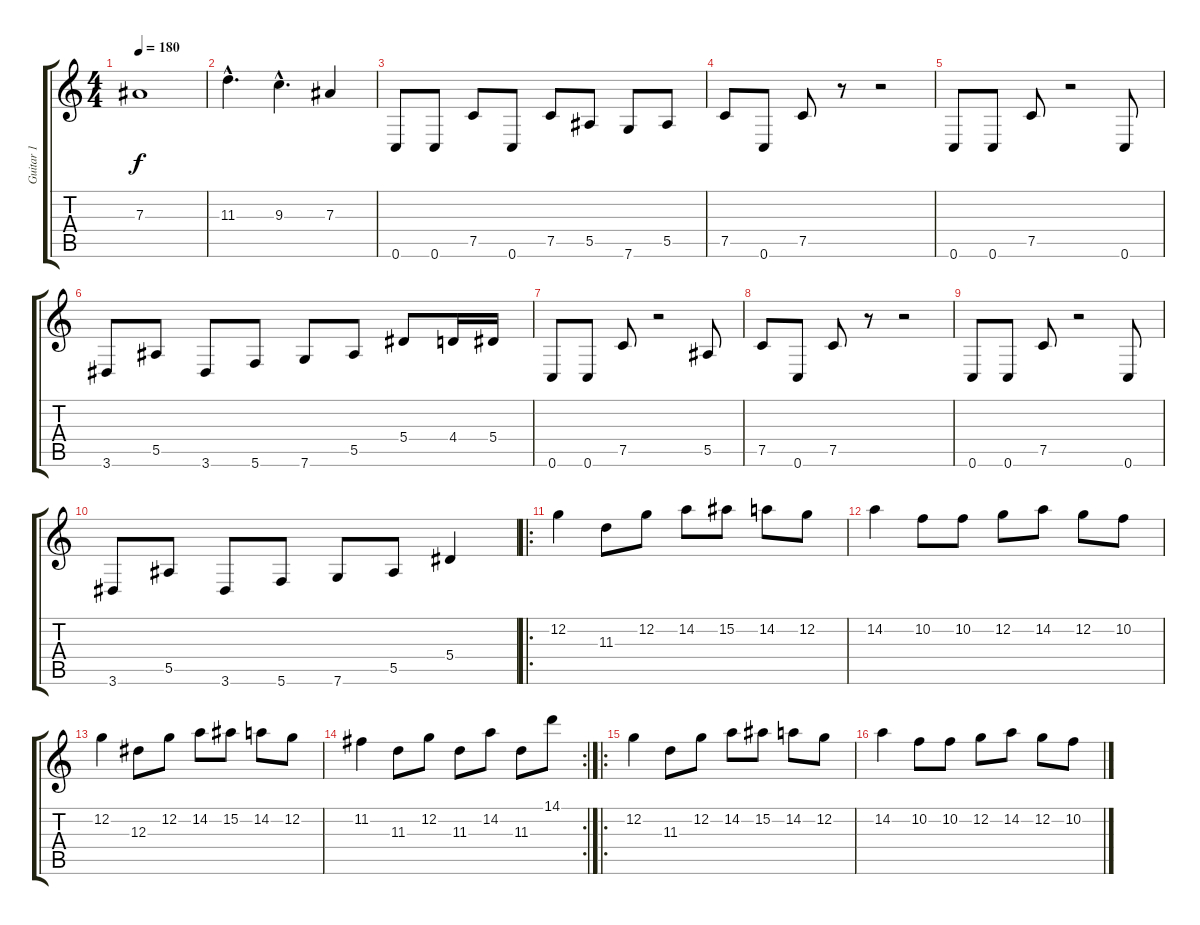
\track ("Guitar 1" "Guitar 1") {instrument overdrivenguitar}
\staff {score tabs}
\tuning (C4 G3 Eb3 Bb2 F2 C2) {hide}
\ts (4 4)
\tempo 180
\clef g2
\ks c
7.3.1{dy f} |
11.3{hac}.4{d} 9.3{hac}.4{d} 7.3.4 |
0.6.8 0.6.8 7.5.8 0.6.8 7.5.8 5.5.8 7.6.8 5.5.8 |
7.5.8 0.6.8 7.5.8 r.8 r.2 |
0.6.8 0.6.8 7.5.8 r.2 0.6.8 |
3.6.8 5.5.8 3.6.8 5.6.8 7.6.8 5.5.8 5.4.8 4.4.16 5.4.16 |
0.6.8 0.6.8 7.5.8 r.2 5.5.8 |
7.5.8 0.6.8 7.5.8 r.8 r.2 |
0.6.8 0.6.8 7.5.8 r.2 0.6.8 |
3.6.8 5.5.8 3.6.8 5.6.8 7.6.8 5.5.8 5.4.4 |
\ro
12.2.4 11.3.8 12.2.8 14.2.8 15.2.8 14.2.8 12.2.8 |
14.2.4 10.2.8 10.2.8 12.2.8 14.2.8 12.2.8 10.2.8 |
12.2.4 12.3.8 12.2.8 14.2.8 15.2.8 14.2.8 12.2.8 |
\rc 2
11.2.4 11.3.8 12.2.8 11.3.8 14.2.8 11.3.8 14.1.8 |
\ro
12.2.4 11.3.8 12.2.8 14.2.8 15.2.8 14.2.8 12.2.8 |
14.2.4 10.2.8 10.2.8 12.2.8 14.2.8 12.2.8 10.2.8
